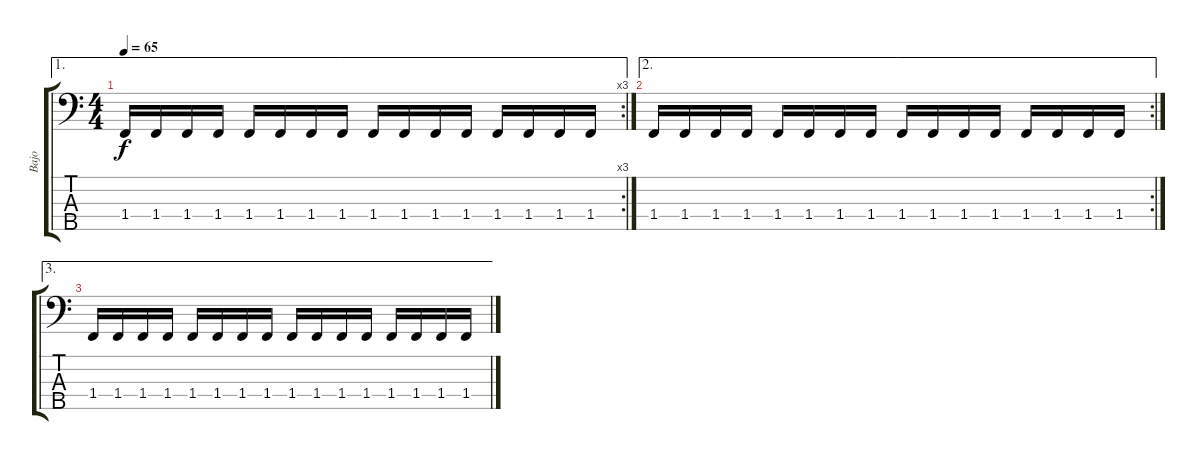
\track ("Bajo" "Bajo") {solo instrument electricbassfinger}
\staff {score tabs}
\tuning (G2 D2 A1 E1 B0) {hide}
\ae 1
\rc 3
\ts (4 4)
\tempo 65
\clef f4
\ks c
1.4.16{dy f} 1.4.16 1.4.16 1.4.16 1.4.16 1.4.16 1.4.16 1.4.16 1.4.16 1.4.16 1.4.16 1.4.16 1.4.16 1.4.16 1.4.16 1.4.16 |
\ae 2
\rc 2
1.4.16 1.4.16 1.4.16 1.4.16 1.4.16 1.4.16 1.4.16 1.4.16 1.4.16 1.4.16 1.4.16 1.4.16 1.4.16 1.4.16 1.4.16 1.4.16 |
\ae 3
1.4.16 1.4.16 1.4.16 1.4.16 1.4.16 1.4.16 1.4.16 1.4.16 1.4.16 1.4.16 1.4.16 1.4.16 1.4.16 1.4.16 1.4.16 1.4.16
